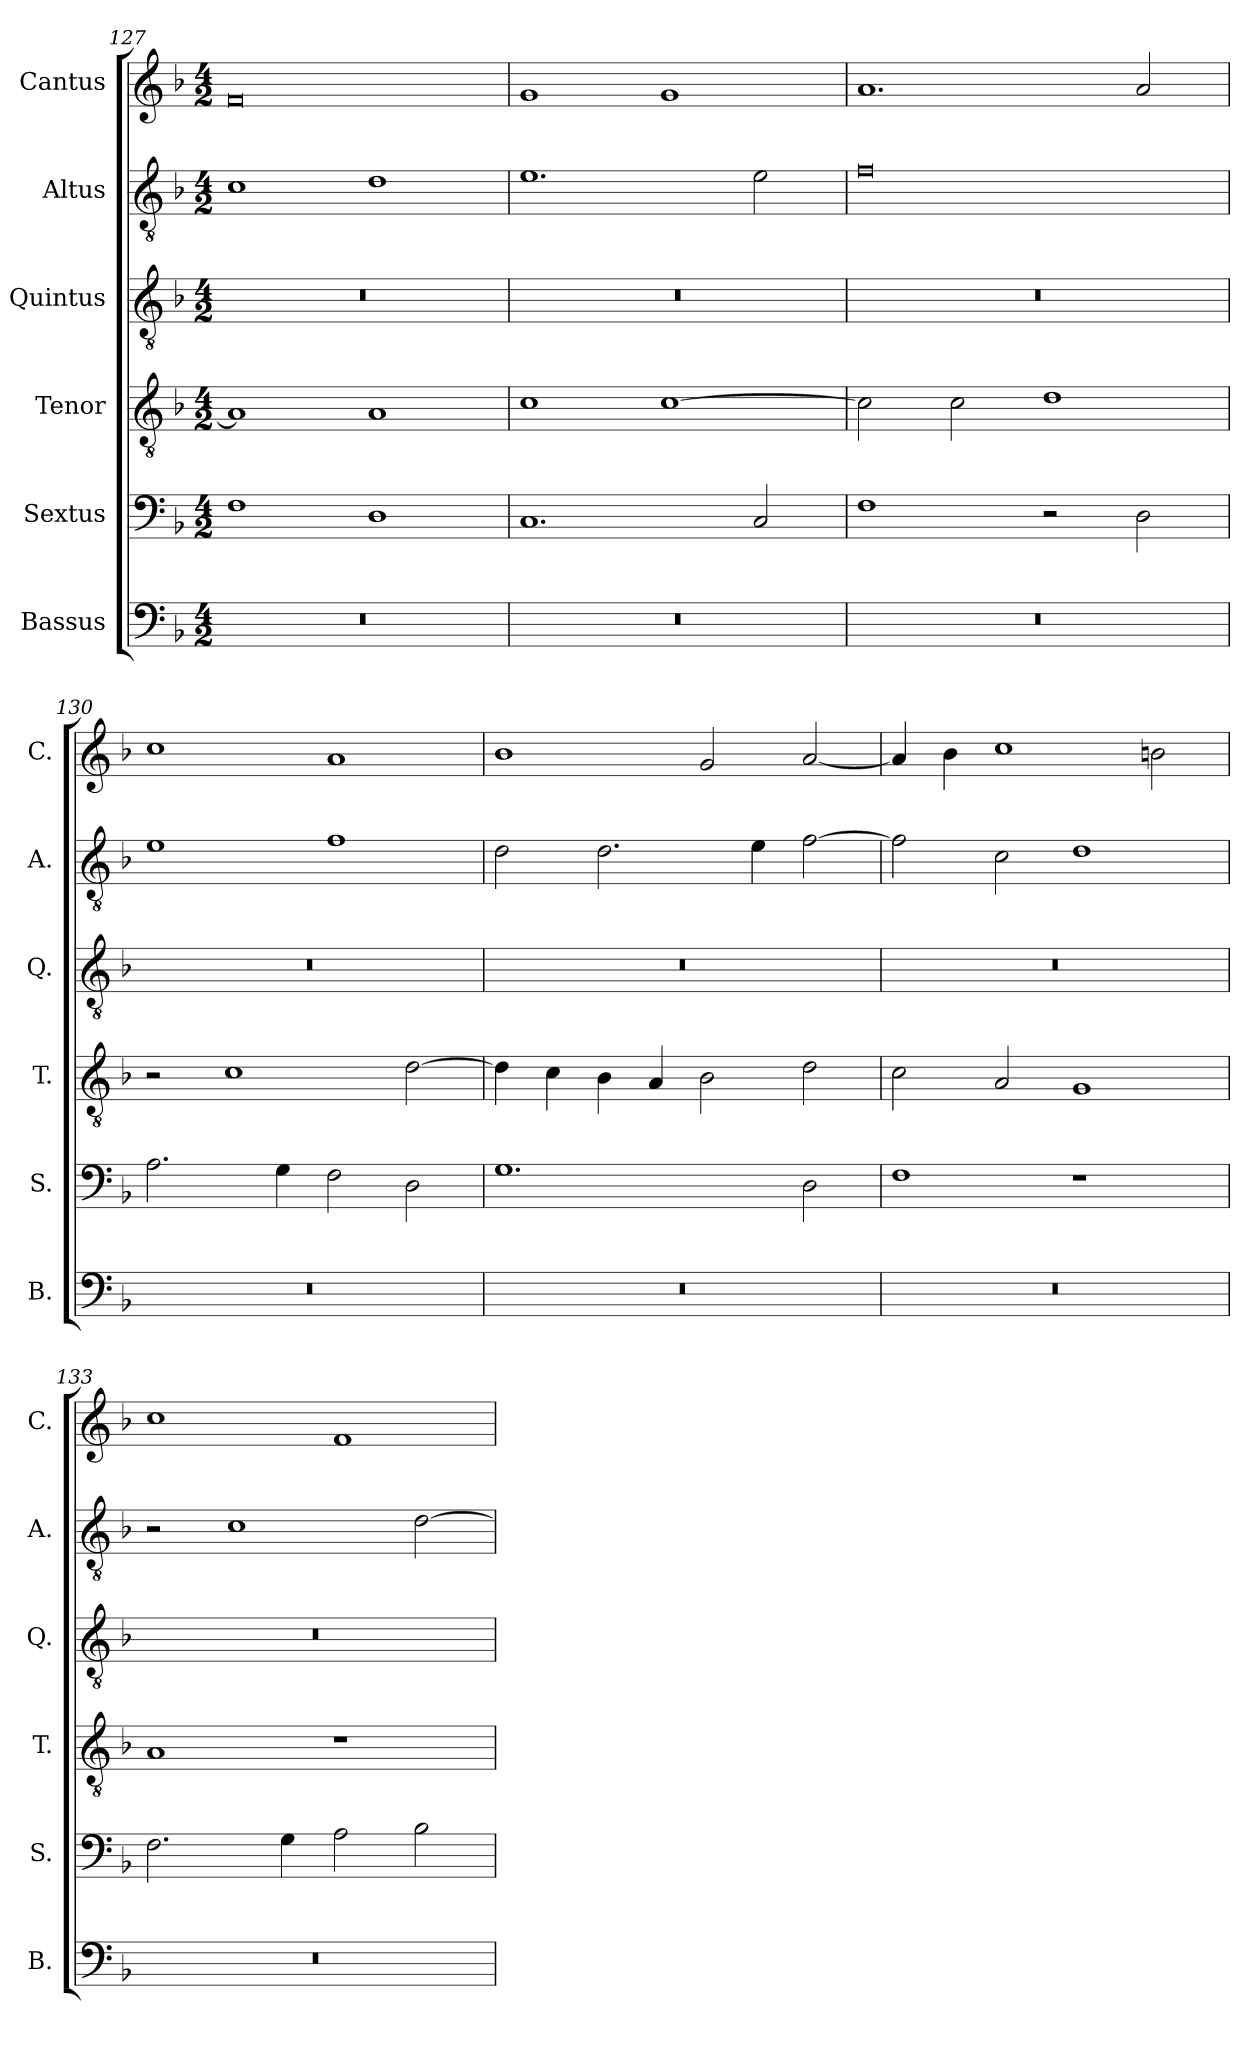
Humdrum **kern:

**kern	**kern	**kern	**kern	**kern	**kern
*part6	*part5	*part4	*part3	*part2	*part1
*staff6	*staff5	*staff4	*staff3	*staff2	*staff1
*I"Bassus	*I"Sextus	*I"Tenor	*I"Quintus	*I"Altus	*I"Cantus
*I'B.	*I'S.	*I'T.	*I'Q.	*I'A.	*I'C.
*clefF4	*clefF4	*clefGv2	*clefGv2	*clefGv2	*clefG2
*k[b-]	*k[b-]	*k[b-]	*k[b-]	*k[b-]	*k[b-]
*F:	*F:	*F:	*F:	*F:	*F:
*M4/2	*M4/2	*M4/2	*M4/2	*M4/2	*M4/2
=127	=127	=127	=127	=127	=127
0r	1F	1A]	0r	1c	0f
.	1D	1A	.	1d	.
=128	=128	=128	=128	=128	=128
0r	1.C	1c	0r	1.e	1g
.	.	[1c	.	.	1g
.	2C/	.	.	2e\	.
=129	=129	=129	=129	=129	=129
0r	1F	2c\]	0r	0f	1.a
.	.	2c\	.	.	.
.	2r	1d	.	.	.
.	2D\	.	.	.	2a/
!!LO:PB:g=z
=130	=130	=130	=130	=130	=130
0r	2.A\	2r	0r	1e	1cc
.	.	1c	.	.	.
.	4G\	.	.	.	.
.	2F\	.	.	1f	1a
.	2D\	[2d\	.	.	.
=131	=131	=131	=131	=131	=131
0r	1.G	4d\]	0r	2d\	1b-
.	.	4c\	.	.	.
.	.	4B-\	.	2.d\	.
.	.	4A/	.	.	.
.	.	2B-\	.	.	2g/
.	.	.	.	4e\	.
.	2D\	2d\	.	[2f\	[2a/
=132	=132	=132	=132	=132	=132
0r	1F	2c\	0r	2f\]	4a/]
.	.	.	.	.	4b-\
.	.	2A/	.	2c\	1cc
.	1r	1G	.	1d	.
.	.	.	.	.	2bn\
=133	=133	=133	=133	=133	=133
0r	2.F\	1A	0r	2r	1cc
.	.	.	.	1c	.
.	4G\	.	.	.	.
.	2A\	1r	.	.	1f
.	2B-\	.	.	[2d\	.
=	=	=	=	=	=
*-	*-	*-	*-	*-	*-
